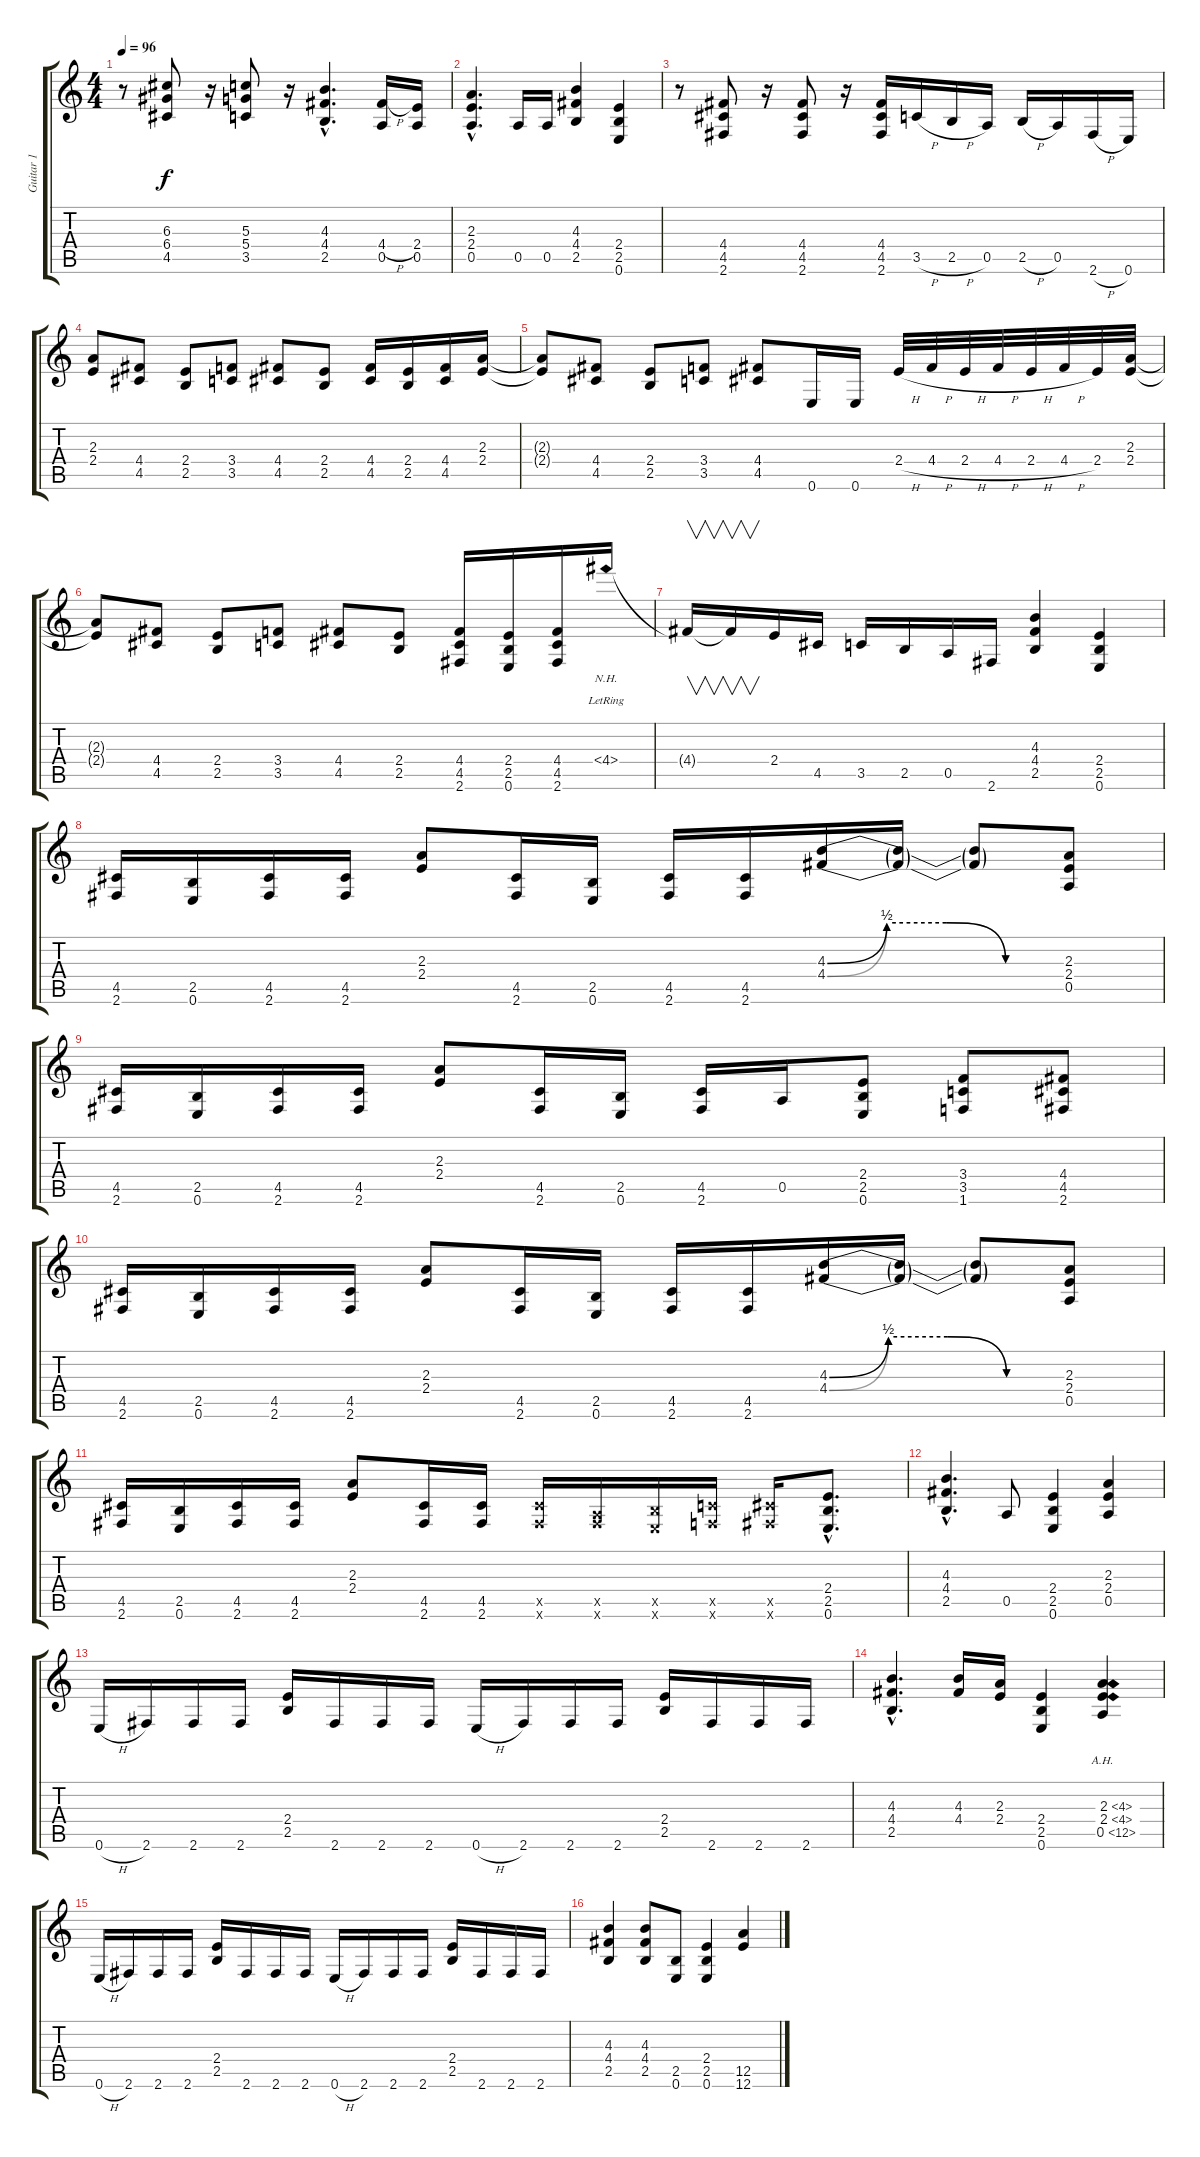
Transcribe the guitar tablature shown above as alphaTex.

\track ("Guitar 1" "Guitar 1") {instrument overdrivenguitar}
\staff {score tabs}
\tuning (E4 B3 G3 D3 A2 E2) {hide}
\ts (4 4)
\tempo 96
\clef g2
\ks c
r.8{dy f} (6.3 6.4 4.5).8 r.16 (5.3 5.4 3.5).8 r.16 (4.3{hac} 4.4{hac} 2.5{hac}).4{d} (4.4{h} 0.5).16 (2.4 0.5).16 |
(2.3{hac} 2.4{hac} 0.5{hac}).4{d} 0.5.16 0.5.16 (4.3 4.4 2.5).4 (2.4 2.5 0.6).4 |
r.8 (4.4 4.5 2.6).8 r.16 (4.4 4.5 2.6).8 r.16 (4.4 4.5 2.6).16 3.5{h}.16 2.5{h}.16 0.5.16 2.5{h}.16 0.5.16 2.6{h}.16 0.6.16 |
(2.3 2.4).8 (4.4 4.5).8 (2.4 2.5).8 (3.4 3.5).8 (4.4 4.5).8 (2.4 2.5).8 (4.4 4.5).16 (2.4 2.5).16 (4.4 4.5).16 (2.3 2.4).16 |
(2.3{t} 2.4{t}).8 (4.4 4.5).8 (2.4 2.5).8 (3.4 3.5).8 (4.4 4.5).8 0.6.16 0.6.16 2.4{h}.32 4.4{h}.32 2.4{h}.32 4.4{h}.32 2.4{h}.32 4.4{h}.32 2.4.32 (2.3 2.4).32 |
(2.3{t} 2.4{t}).8 (4.4 4.5).8 (2.4 2.5).8 (3.4 3.5).8 (4.4 4.5).8 (2.4 2.5).8 (4.4 4.5 2.6).16 (2.4 2.5 0.6).16 (4.4 4.5 2.6).16 4.4{nh lr}.16 |
4.4{t}.16{v} 4.4{t}.16{v} 2.4.16 4.5.16 3.5.16 2.5.16 0.5.16 2.6.16 (4.3 4.4 2.5).4 (2.4 2.5 0.6).4 |
(4.5 2.6).16 (2.5 0.6).16 (4.5 2.6).16 (4.5 2.6).16 (2.3 2.4).8 (4.5 2.6).16 (2.5 0.6).16 (4.5 2.6).16 (4.5 2.6).16 (4.3{be (custom 0 0 15 2 30 2 45 0 60 0)} 4.4{be (custom 0 0 15 2 30 2 45 0 60 0)}).16 (4.3{t} 4.4{t}).16 (4.3{t} 4.4{t}).8 (2.3 2.4 0.5).8 |
(4.5 2.6).16 (2.5 0.6).16 (4.5 2.6).16 (4.5 2.6).16 (2.3 2.4).8 (4.5 2.6).16 (2.5 0.6).16 (4.5 2.6).16 0.5.16 (2.4 2.5 0.6).8 (3.4 3.5 1.6).8 (4.4 4.5 2.6).8 |
(4.5 2.6).16 (2.5 0.6).16 (4.5 2.6).16 (4.5 2.6).16 (2.3 2.4).8 (4.5 2.6).16 (2.5 0.6).16 (4.5 2.6).16 (4.5 2.6).16 (4.3{be (custom 0 0 15 2 30 2 45 0 60 0)} 4.4{be (custom 0 0 15 2 30 2 45 0 60 0)}).16 (4.3{t} 4.4{t}).16 (4.3{t} 4.4{t}).8 (2.3 2.4 0.5).8 |
(4.5 2.6).16 (2.5 0.6).16 (4.5 2.6).16 (4.5 2.6).16 (2.3 2.4).8 (4.5 2.6).16 (4.5 2.6).16 (4.5{x} 2.6{x}).16 (0.5{x} 2.6{x}).16 (2.5{x} 0.6{x}).16 (3.5{x} 1.6{x}).16 (4.5{x} 2.6{x}).16 (2.4{hac} 2.5{hac} 0.6{hac}).8{d} |
(4.3{hac} 4.4{hac} 2.5{hac}).4{d} 0.5.8 (2.4 2.5 0.6).4 (2.3 2.4 0.5).4 |
0.6{h}.16 2.6.16 2.6.16 2.6.16 (2.4 2.5).16 2.6.16 2.6.16 2.6.16 0.6{h}.16 2.6.16 2.6.16 2.6.16 (2.4 2.5).16 2.6.16 2.6.16 2.6.16 |
(4.3{hac} 4.4{hac} 2.5{hac}).4{d} (4.3 4.4).16 (2.3 2.4).16 (2.4 2.5 0.6).4 (2.3{ah 2} 2.4{ah 2} 0.5{ah 12}).4 |
0.6{h}.16 2.6.16 2.6.16 2.6.16 (2.4 2.5).16 2.6.16 2.6.16 2.6.16 0.6{h}.16 2.6.16 2.6.16 2.6.16 (2.4 2.5).16 2.6.16 2.6.16 2.6.16 |
(4.3 4.4 2.5).4 (4.3 4.4 2.5).8 (2.5 0.6).8 (2.4 2.5 0.6).4 (12.5 12.6).4
